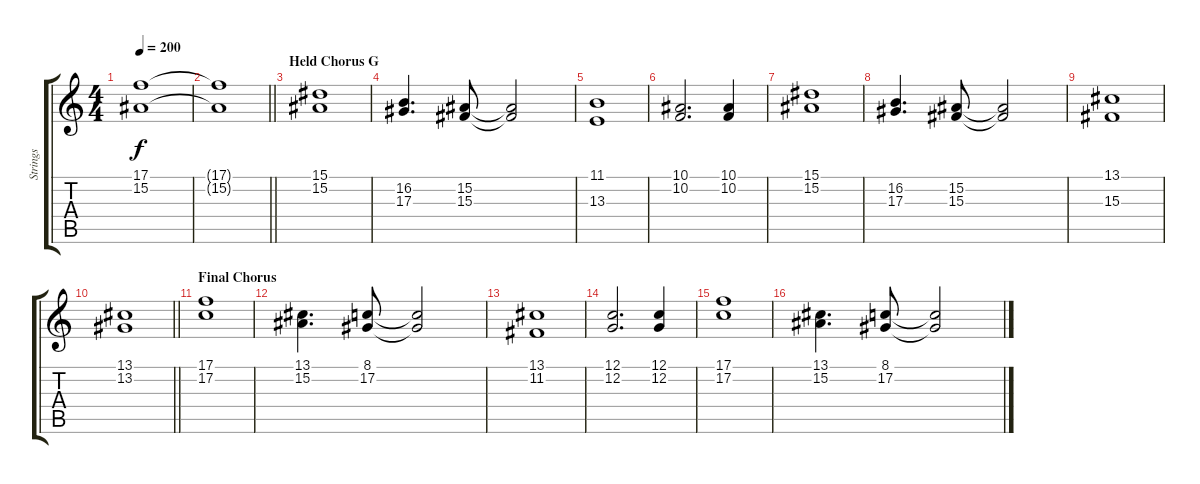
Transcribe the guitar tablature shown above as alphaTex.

\track ("Strings" "Strings") {instrument stringensemble1}
\staff {score tabs}
\tuning (C4 G3 Eb3 Bb2 F2 C2) {hide}
\ts (4 4)
\tempo 200
\clef g2
\ks c
(17.1 15.2).1{dy f} |
\barLineRight lightlight
(17.1{t} 15.2{t}).1 |
\section ("" "Held Chorus G")
(15.1 15.2).1 |
(16.2 17.3).4{d} (15.2 15.3).8 (15.2{t} 15.3{t}).2 |
(11.1 13.3).1 |
(10.1 10.2).2{d} (10.1 10.2).4 |
(15.1 15.2).1 |
(16.2 17.3).4{d} (15.2 15.3).8 (15.2{t} 15.3{t}).2 |
(13.1 15.3).1 |
\barLineRight lightlight
(13.1 13.2).1 |
\section ("" "Final Chorus")
(17.1 17.2).1 |
(13.1 15.2).4{d} (8.1 17.2).8 (8.1{t} 17.2{t}).2 |
(13.1 11.2).1 |
(12.1 12.2).2{d} (12.1 12.2).4 |
(17.1 17.2).1 |
(13.1 15.2).4{d} (8.1 17.2).8 (8.1{t} 17.2{t}).2
